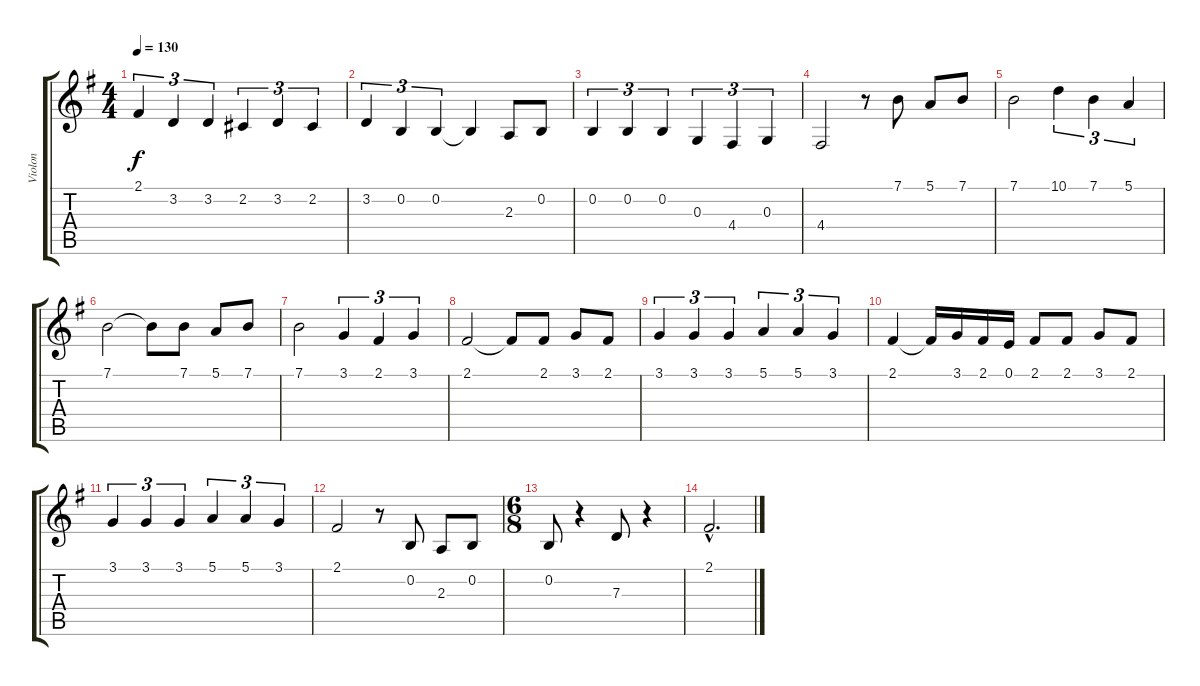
\track ("Violon" "Violon") {instrument violin}
\staff {score tabs}
\tuning (E4 B3 G3 D3 A2 E2) {hide}
\ts (4 4)
\tempo 130
\clef g2
\ks g
2.1.4{tu (3 2) dy f} 3.2.4{tu (3 2)} 3.2.4{tu (3 2)} 2.2.4{tu (3 2)} 3.2.4{tu (3 2)} 2.2.4{tu (3 2)} |
3.2.4{tu (3 2)} 0.2.4{tu (3 2)} 0.2.4{tu (3 2)} 0.2{t}.4 2.3.8 0.2.8 |
0.2.4{tu (3 2)} 0.2.4{tu (3 2)} 0.2.4{tu (3 2)} 0.3.4{tu (3 2)} 4.4.4{tu (3 2)} 0.3.4{tu (3 2)} |
4.4.2 r.8 7.1.8 5.1.8 7.1.8 |
7.1.2 10.1.4{tu (3 2)} 7.1.4{tu (3 2)} 5.1.4{tu (3 2)} |
7.1.2 7.1{t}.8 7.1.8 5.1.8 7.1.8 |
7.1.2 3.1.4{tu (3 2)} 2.1.4{tu (3 2)} 3.1.4{tu (3 2)} |
2.1.2 2.1{t}.8 2.1.8 3.1.8 2.1.8 |
3.1.4{tu (3 2)} 3.1.4{tu (3 2)} 3.1.4{tu (3 2)} 5.1.4{tu (3 2)} 5.1.4{tu (3 2)} 3.1.4{tu (3 2)} |
2.1.4 2.1{t}.16 3.1.16 2.1.16 0.1.16 2.1.8 2.1.8 3.1.8 2.1.8 |
3.1.4{tu (3 2)} 3.1.4{tu (3 2)} 3.1.4{tu (3 2)} 5.1.4{tu (3 2)} 5.1.4{tu (3 2)} 3.1.4{tu (3 2)} |
2.1.2 r.8 0.2.8 2.3.8 0.2.8 |
\ts (6 8)
0.2.8 r.4 7.3.8 r.4 |
2.1{hac}.2{d}
